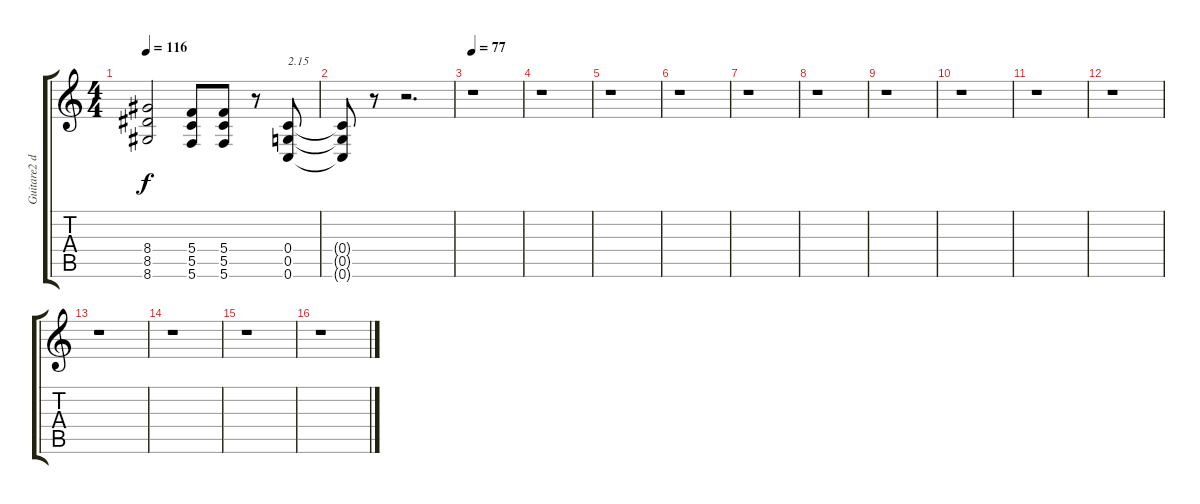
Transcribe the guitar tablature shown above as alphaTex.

\track ("Guitare2 dr-C" "Guitare2 d") {instrument overdrivenguitar}
\staff {score tabs}
\tuning (D4 A3 F3 C3 G2 C2) {hide}
\ts (4 4)
\tempo 116
\clef g2
\ks c
(8.4 8.5 8.6).2{dy f} (5.4 5.5 5.6).8 (5.4 5.5 5.6).8 r.8 (0.4 0.5 0.6).8{txt "2.15"} |
(0.4{t} 0.5{t} 0.6{t}).8 r.8 r.2{d} |
\tempo 77
r.1 |
r.1 |
r.1 |
r.1 |
r.1 |
r.1 |
r.1 |
r.1 |
r.1 |
r.1 |
r.1 |
r.1 |
r.1 |
r.1
